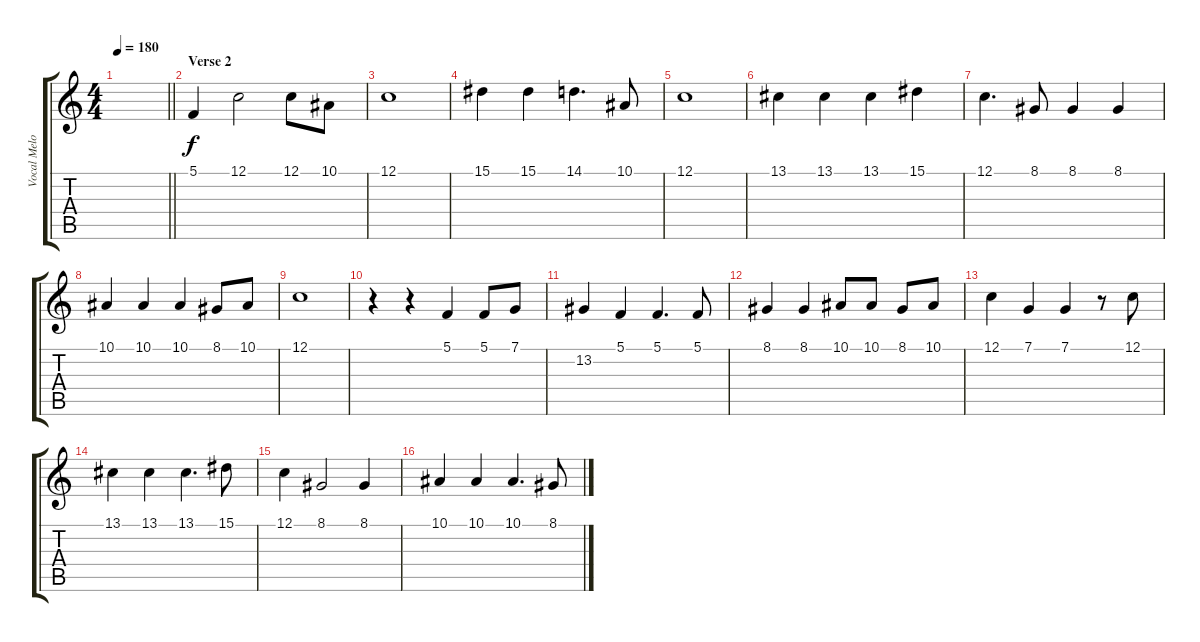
\track ("Vocal Melody" "Vocal Melo") {instrument lead2sawtooth}
\staff {score tabs}
\tuning (C4 G3 Eb3 Bb2 F2 C2) {hide}
\ts (4 4)
\tempo 180
\clef g2
\barLineRight lightlight
\ks c
|
\section ("" "Verse 2")
5.1.4 12.1.2 12.1.8 10.1.8 |
12.1.1 |
15.1.4 15.1.4 14.1.4{d} 10.1.8 |
12.1.1 |
13.1.4 13.1.4 13.1.4 15.1.4 |
12.1.4{d} 8.1.8 8.1.4 8.1.4 |
10.1.4 10.1.4 10.1.4 8.1.8 10.1.8 |
12.1.1 |
r.4 r.4 5.1.4 5.1.8 7.1.8 |
13.2.4 5.1.4 5.1.4{d} 5.1.8 |
8.1.4 8.1.4 10.1.8 10.1.8 8.1.8 10.1.8 |
12.1.4 7.1.4 7.1.4 r.8 12.1.8 |
13.1.4 13.1.4 13.1.4{d} 15.1.8 |
12.1.4 8.1.2 8.1.4 |
10.1.4 10.1.4 10.1.4{d} 8.1.8
